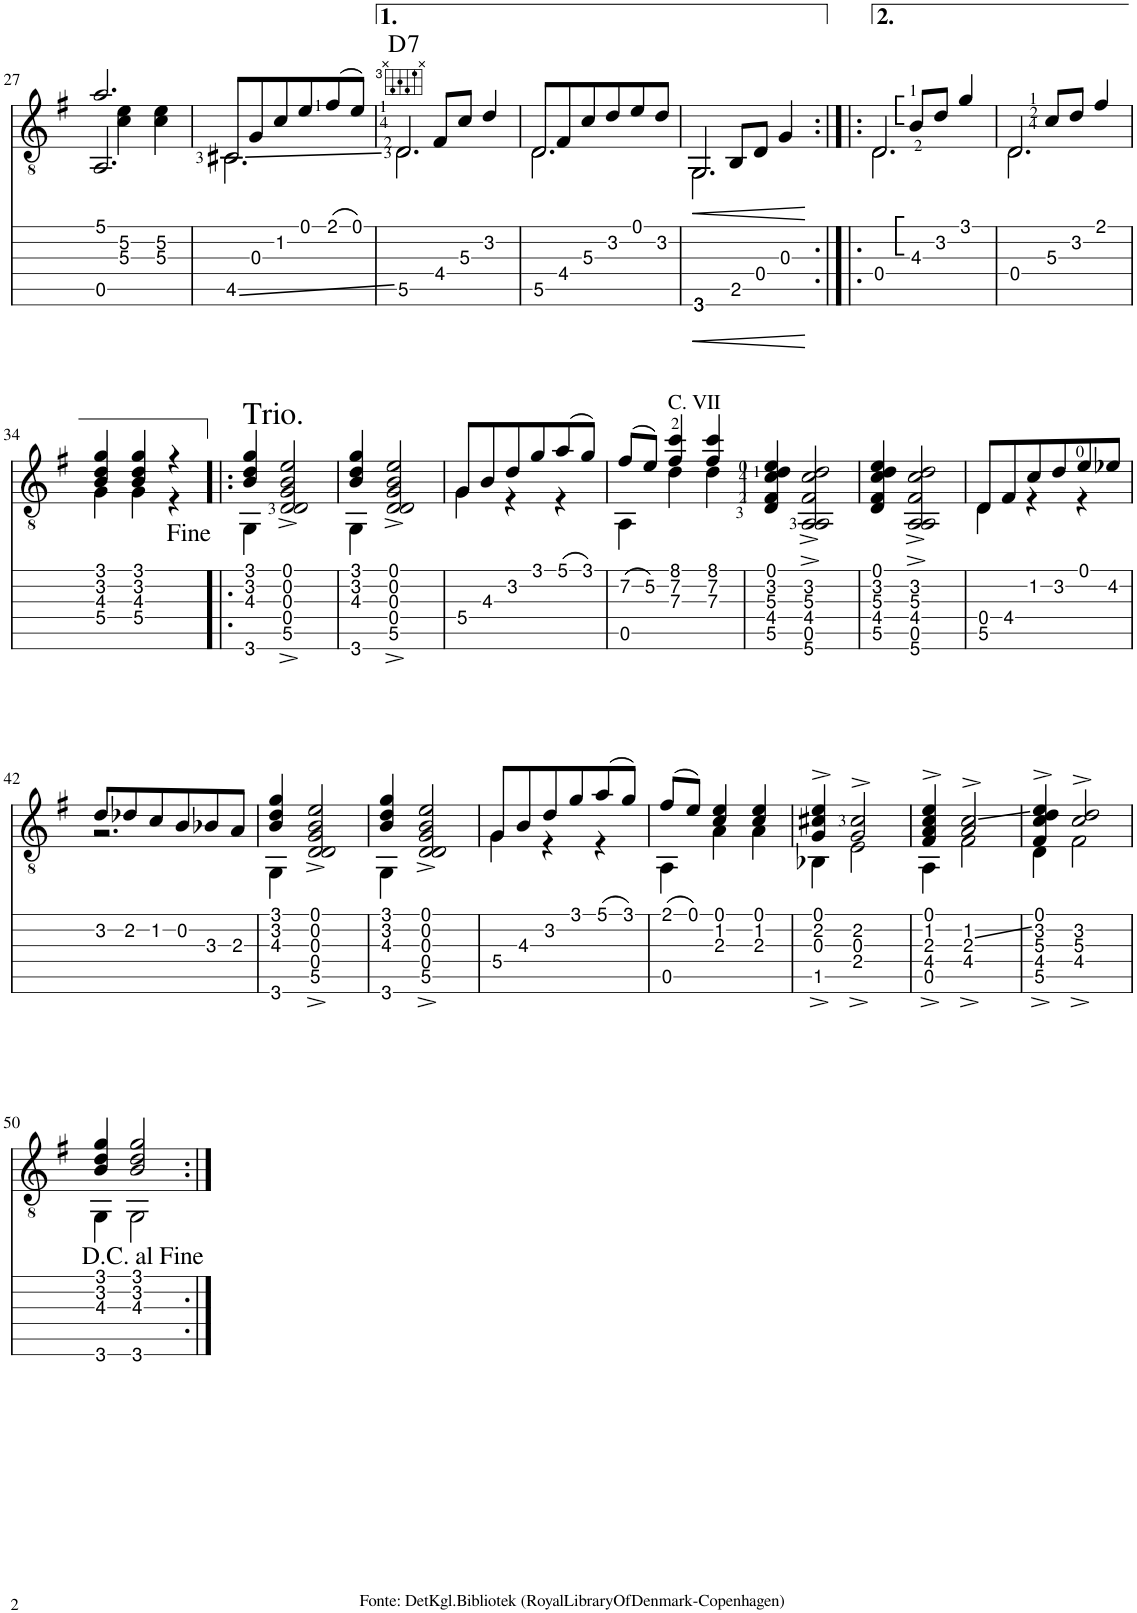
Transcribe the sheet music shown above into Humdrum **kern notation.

**kern	**kern	**dynam	**harte
*part1	*part1	*part1	*part1
*staff2	*staff1	*staff1/2	*
*I"Guitar	*	*	*
*I'Guit.	*	*	*
!!LO:PB:g=z
*	*clefGv2	*	*
*k[f#]	*k[f#]	*	*
*M3/4	*M3/4	*	*
=27	=27	=27	=27
*^	*^	*	*
*	*^	*	*^	*	*
2.a	4ryy	2.AA	2.a/	4ryy	2.AA/	.	.
.	4c 4e	.	.	4c\ 4e\	.	.	.
.	4c 4e	.	.	4c\ 4e\	.	.	.
*	*v	*v	*	*	*	*	*
*	*	*	*v	*v	*	*
=28	=28	=28	=28	=28	=28
!	!	!LO:N:head=open	!	!	!
8C#L	2.C#	8C#X/L	2.C#\	.	.
8GJ	.	8G/	.	.	.
8cL	.	8c/	.	.	.
8eJ	.	8e/	.	.	.
8f#L	.	(8f#/	.	.	.
8eJ	.	8e/J)	.	.	.
=29	=29	=29	=29	=29	=29
!	!	!LO:N:head=open	!	!	!LO:H:kt=7
4D	2.D	4D/	2.D\	.	D:7
8F#L	.	8F#/L	.	.	.
8cJ	.	8c/J	.	.	.
4d	.	4d/	.	.	.
=30	=30	=30	=30	=30	=30
!	!	!LO:N:head=open	!	!	!
8DL	2.D	8D/L	2.D\	.	.
8F#J	.	8F#/	.	.	.
8cL	.	8c/	.	.	.
8dJ	.	8d/	.	.	.
8eL	.	8e/	.	.	.
8dJ	.	8d/J	.	.	.
=31	=31	=31	=31	=31	=31
!	!	!LO:N:head=open	!	!LO:HP:b	!
4GG	2.GG	4GG/	2.GG\	<	.
8BBL	.	8BB/L	.	.	.
8DJ	.	8D/J	.	.	.
4G	.	4G/	.	.	.
*v	*v	*	*	*	*
*	*v	*v	*	*
.	.	[	.
=32:|!|:	=32:|!|:	=32:|!|:	=32:|!|:
*^	*	*	*
!	!	!LO:N:head=open	!	!
*	*	*^	*	*
4D	2.D	4D/	2.D\	.	.
8BL	.	8B/L	.	.	.
8dJ	.	8d/J	.	.	.
4g	.	4g/	.	.	.
=33	=33	=33	=33	=33	=33
!	!	!LO:N:head=open	!	!	!
4D	2.D	4D/	2.D\	.	.
8cL	.	8c/L	.	.	.
8dJ	.	8d/J	.	.	.
4f#	.	4f#/	.	.	.
!!LO:LB:g=z	!!
=34	=34	=34	=34	=34	=34
4B 4d 4g	4G	4B/ 4d/ 4g/	4G\	.	.
4B 4d 4g	4G	4B/ 4d/ 4g/	4G\	.	.
4r	4r	4r	4r	.	.
=35!|:	=35!|:	=35!|:	=35!|:	=35!|:	=35!|:
!	!	!LO:TX:a:t=Trio.	!	!	!
4B 4d 4g	4GG	4B/ 4d/ 4g/	4GG\	.	.
2D^ 2D^ 2G^ 2B^ 2e^	2ryy	2D/^ 2D/^ 2G/^ 2B/^ 2e/^	2ryy	.	.
=36	=36	=36	=36	=36	=36
4B 4d 4g	4GG	4B/ 4d/ 4g/	4GG\	.	.
2D^ 2D^ 2G^ 2B^ 2e^	2ryy	2D/^ 2D/^ 2G/^ 2B/^ 2e/^	2ryy	.	.
=37	=37	=37	=37	=37	=37
8GL	4G	8G/L	4G\	.	.
8BJ	.	8B/	.	.	.
8dL	4r	8d/	4r	.	.
8gJ	.	8g/	.	.	.
8aL	4r	(8a/	4r	.	.
8gJ	.	8g/J)	.	.	.
=38	=38	=38	=38	=38	=38
8f#L	4AA	(8f#/L	4AA\	.	.
8eJ	.	8e/J)	.	.	.
!	!	!LO:TX:a:t=C. VII	!	!	!
4f# 4cc	4d	4f#/ 4cc/	4d\	.	.
4f# 4cc	4d	4f#/ 4cc/	4d\	.	.
*v	*v	*	*	*	*
*	*v	*v	*	*
=39	=39	=39	=39
4D 4F# 4c 4d 4e	4D/ 4F#/ 4c/ 4d/ 4e/	.	.
2AA^ 2AA^ 2F#^ 2c^ 2d^	2AA/^ 2AA/^ 2F#/^ 2c/^ 2d/^	.	.
=40	=40	=40	=40
4D 4F# 4c 4d 4e	4D/ 4F#/ 4c/ 4d/ 4e/	.	.
2AA^ 2AA^ 2F#^ 2c^ 2d^	2AA/^ 2AA/^ 2F#/^ 2c/^ 2d/^	.	.
=41	=41	=41	=41
*^	*^	*	*
8DL	4D	8D/L	4D\	.	.
8F#J	.	8F#/	.	.	.
8cL	4r	8c/	4r	.	.
8dJ	.	8d/	.	.	.
8eL	4r	8e/	4r	.	.
8e-J	.	8e-X/J	.	.	.
!!LO:LB:g=z	!!
=42	=42	=42	=42	=42	=42
8dL	2.r	8d/L	2.r	.	.
8d-J	.	8d-X/	.	.	.
8cL	.	8c/	.	.	.
8BJ	.	8B/	.	.	.
8B-L	.	8B-X/	.	.	.
8AJ	.	8A/J	.	.	.
=43	=43	=43	=43	=43	=43
4B 4d 4g	4GG	4B/ 4d/ 4g/	4GG\	.	.
2D^ 2D^ 2G^ 2B^ 2e^	2ryy	2D/^ 2D/^ 2G/^ 2B/^ 2e/^	2ryy	.	.
=44	=44	=44	=44	=44	=44
4B 4d 4g	4GG	4B/ 4d/ 4g/	4GG\	.	.
2D^ 2D^ 2G^ 2B^ 2e^	2ryy	2D/^ 2D/^ 2G/^ 2B/^ 2e/^	2ryy	.	.
=45	=45	=45	=45	=45	=45
8GL	4G	8G/L	4G\	.	.
8BJ	.	8B/	.	.	.
8dL	4r	8d/	4r	.	.
8gJ	.	8g/	.	.	.
8aL	4r	(8a/	4r	.	.
8gJ	.	8g/J)	.	.	.
=46	=46	=46	=46	=46	=46
8f#L	4AA	(8f#/L	4AA\	.	.
8eJ	.	8e/J)	.	.	.
4c 4e	4A	4c/ 4e/	4A\	.	.
4c 4e	4A	4c/ 4e/	4A\	.	.
=47	=47	=47	=47	=47	=47
4G^ 4c#^ 4e^	4BB-	4G/^ 4c#X/^ 4e/^	4BB-X\	.	.
2G^ 2c#^	2E	2G/^ 2c#/^	2E\	.	.
=48	=48	=48	=48	=48	=48
4F#^ 4A^ 4c^ 4e^	4AA	4F#/^ 4A/^ 4c/^ 4e/^	4AA\	.	.
2A^ 2c^	2F#	2A/^ 2c/^	2F#\	.	.
=49	=49	=49	=49	=49	=49
4F#^ 4c^ 4d^ 4e^	4D	4F#/^ 4c/^ 4d/^ 4e/^	4D\	.	.
2c^ 2d^	2F#	2c/^ 2d/^	2F#\	.	.
!!LO:LB:g=z	!!
=50	=50	=50	=50	=50	=50
4B 4d 4g	4GG	4B/ 4d/ 4g/	4GG\	.	.
2B 2d 2g	2GG	2B/ 2d/ 2g/	2GG\	.	.
*v	*v	*	*	*	*
*	*v	*v	*	*
=:|!	=:|!	=:|!	=:|!
*-	*-	*-	*-
